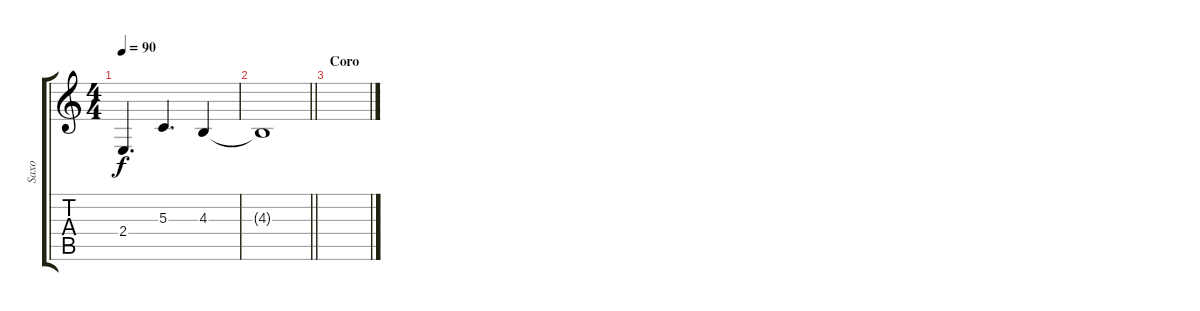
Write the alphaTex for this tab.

\track ("Saxo" "Saxo") {instrument tenorsax}
\staff {score tabs}
\tuning (E4 B3 G3 D3 A2 E2) {hide}
\ts (4 4)
\tempo 90
\clef g2
\ks c
2.4.4{d dy f} 5.3.4{d} 4.3.4 |
\barLineRight lightlight
4.3{t}.1 |
\section ("" "Coro")
